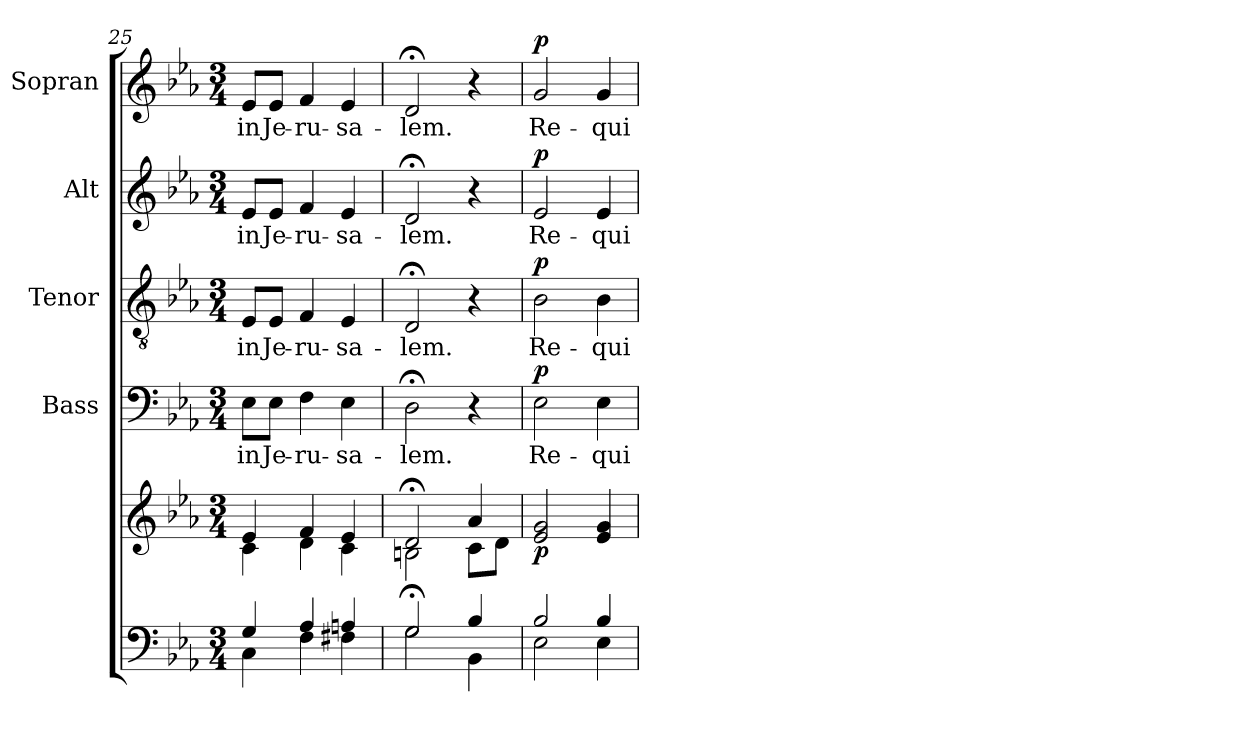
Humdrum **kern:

**kern	**kern	**dynam	**kern	**text	**dynam	**kern	**text	**dynam	**kern	**text	**dynam	**kern	**text	**dynam
*part5	*part5	*part5	*part4	*part4	*part4	*part3	*part3	*part3	*part2	*part2	*part2	*part1	*part1	*part1
*staff6	*staff5	*staff5/6	*staff4	*staff4	*staff4	*staff3	*staff3	*staff3	*staff2	*staff2	*staff2	*staff1	*staff1	*staff1
*	*	*	*I"Bass	*	*	*I"Tenor	*	*	*I"Alt	*	*	*I"Sopran	*	*
*	*	*	*I'B.	*	*	*I'T.	*	*	*I'A.	*	*	*I'S.	*	*
*clefF4	*clefG2	*	*clefF4	*	*	*clefGv2	*	*	*clefG2	*	*	*clefG2	*	*
*k[b-e-a-]	*k[b-e-a-]	*	*k[b-e-a-]	*	*	*k[b-e-a-]	*	*	*k[b-e-a-]	*	*	*k[b-e-a-]	*	*
*E-:	*E-:	*	*E-:	*	*	*E-:	*	*	*E-:	*	*	*E-:	*	*
*M3/4	*M3/4	*	*M3/4	*	*	*M3/4	*	*	*M3/4	*	*	*M3/4	*	*
=25	=25	=25	=25	=25	=25	=25	=25	=25	=25	=25	=25	=25	=25	=25
*^	*^	*	*	*	*	*	*	*	*	*	*	*	*	*
!	!	!	!	!	!	!LO:LY:b	!	!	!LO:LY:b	!	!	!LO:LY:b	!	!	!LO:LY:b	!
4G/	4C\	4e-/	4c\	.	8E-\L	in	.	8E-/L	in	.	8e-/L	in	.	8e-/L	in	.
!	!	!	!	!	!	!LO:LY:b	!	!	!LO:LY:b	!	!	!LO:LY:b	!	!	!LO:LY:b	!
.	.	.	.	.	8E-\J	Je-	.	8E-/J	Je-	.	8e-/J	Je-	.	8e-/J	Je-	.
!	!	!	!	!	!	!LO:LY:b	!	!	!LO:LY:b	!	!	!LO:LY:b	!	!	!LO:LY:b	!
4A-/	4F\	4f/	4d\	.	4F\	-ru-	.	4F/	-ru-	.	4f/	-ru-	.	4f/	-ru-	.
!	!	!	!	!	!	!LO:LY:b	!	!	!LO:LY:b	!	!	!LO:LY:b	!	!	!LO:LY:b	!
4An/	4F#X\	4e-/	4c\	.	4E-\	-sa-	.	4E-/	-sa-	.	4e-/	-sa-	.	4e-/	-sa-	.
=26	=26	=26	=26	=26	=26	=26	=26	=26	=26	=26	=26	=26	=26	=26	=26	=26
!	!	!	!	!	!	!LO:LY:b	!	!	!LO:LY:b	!	!	!LO:LY:b	!	!	!LO:LY:b	!
2G;</	2G\	2d;</	2Bn\	.	2D;<\	-lem.	.	2D;</	-lem.	.	2d;</	-lem.	.	2d;</	-lem.	.
4B-/	4BB-\	4a-/	8c\L	.	4r	.	.	4r	.	.	4r	.	.	4r	.	.
.	.	.	8d\J	.	.	.	.	.	.	.	.	.	.	.	.	.
=27	=27	=27	=27	=27	=27	=27	=27	=27	=27	=27	=27	=27	=27	=27	=27	=27
!	!	!	!	!LO:DY:b	!	!LO:LY:b	!LO:DY:a	!	!LO:LY:b	!LO:DY:a	!	!LO:LY:b	!LO:DY:a	!	!LO:LY:b	!LO:DY:a
*	*	*v	*v	*	*	*	*	*	*	*	*	*	*	*	*	*
2B-/	2E-\	2e-/ 2g/	p	2E-\	Re-	p	2B-\	Re-	p	2e-/	Re-	p	2g/	Re-	p
!	!	!	!	!	!LO:LY:b	!	!	!LO:LY:b	!	!	!LO:LY:b	!	!	!LO:LY:b	!
4B-/	4E-\	4e-/ 4g/	.	4E-\	-qui-	.	4B-\	-qui-	.	4e-/	-qui	.	4g/	-qui	.
*v	*v	*	*	*	*	*	*	*	*	*	*	*	*	*	*
=	=	=	=	=	=	=	=	=	=	=	=	=	=	=
*-	*-	*-	*-	*-	*-	*-	*-	*-	*-	*-	*-	*-	*-	*-
